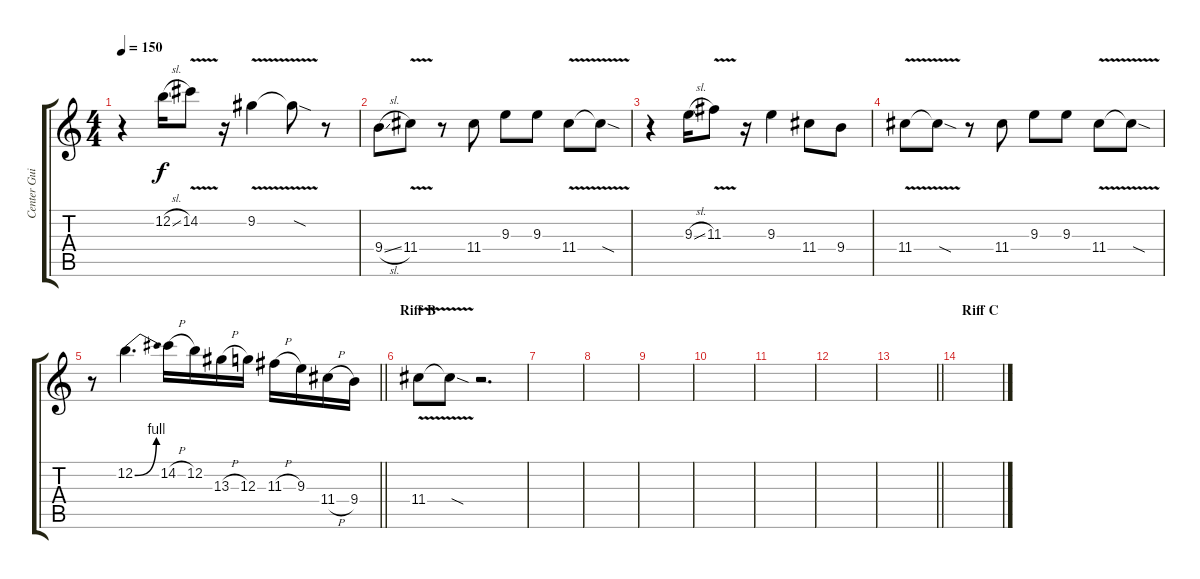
\track ("Center Guitar" "Center Gui") {instrument overdrivenguitar}
\staff {score tabs}
\tuning (E4 B3 G3 D3 A2 E2) {hide}
\ts (4 4)
\tempo 150
\clef g2
\ks c
r.4{dy f} 12.2{sl}.16 14.2{v}.8 r.16 9.2{v}.4 9.2{sod t}.8 r.8 |
9.4{sl}.8 11.4{v}.8 r.8 11.4.8 9.3.8 9.3.8 11.4{v}.8 11.4{sod t}.8 |
r.4 9.3{sl}.16 11.3{v}.8 r.16 9.3.4 11.4.8 9.4.8 |
11.4{v}.8 11.4{sod t}.8 r.8 11.4.8 9.3.8 9.3.8 11.4{v}.8 11.4{sod t}.8 |
\barLineRight lightlight
r.8 12.2{be (bend 0 0 60 4)}.4{d} 14.2{h}.16 12.2.16 13.3{h}.16 12.3.16 11.3{h}.16 9.3.16 11.4{h}.16 9.4.16 |
\section ("" "Riff B")
11.4{v}.8 11.4{sod t}.8 r.2{d} |
|
|
|
|
|
|
\barLineRight lightlight
|
\section ("" "Riff C")
